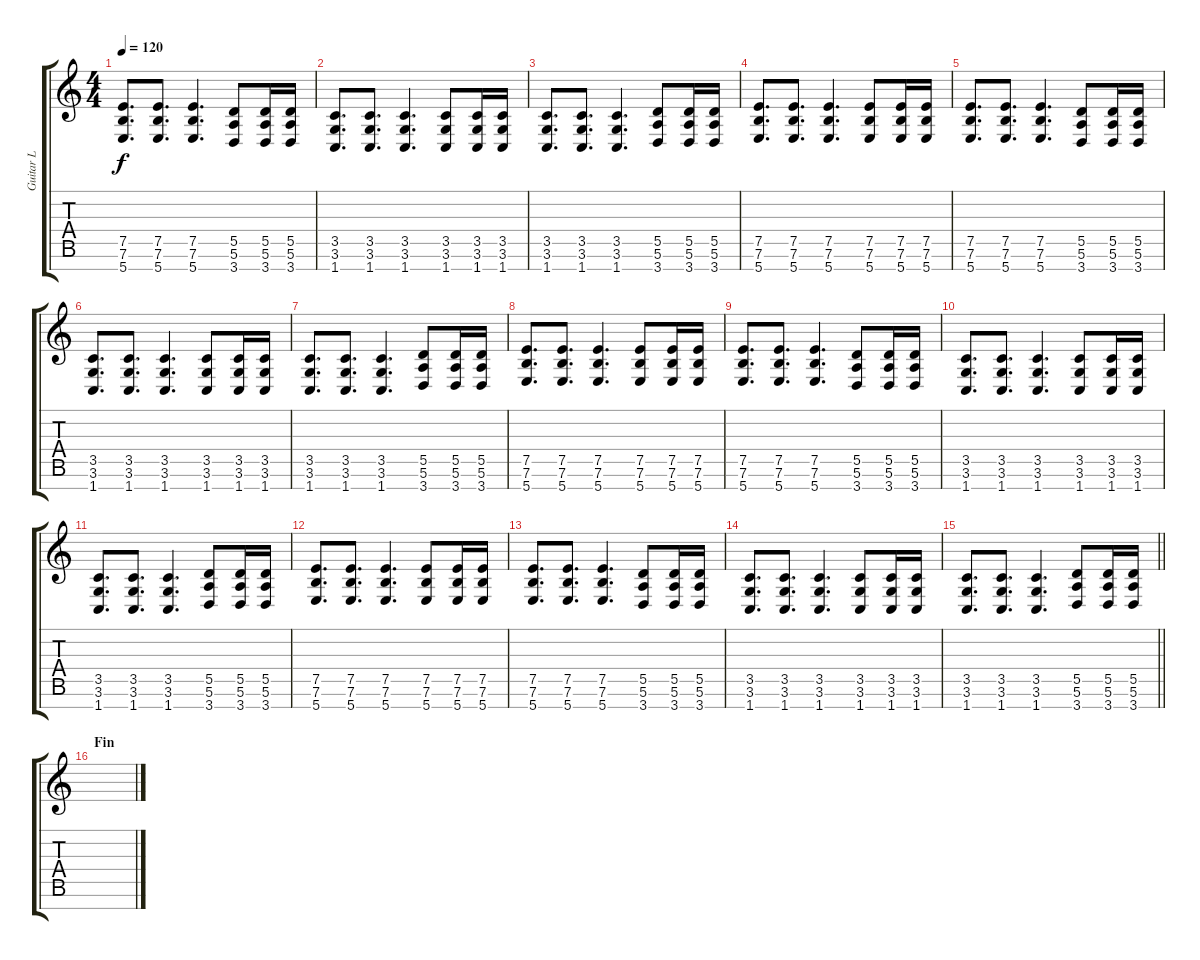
\track ("Guitar L" "Guitar L") {instrument distortionguitar}
\staff {score tabs}
\tuning (E4 B3 G3 D3 A2 E2 B1) {hide}
\ts (4 4)
\tempo 120
\clef g2
\ks c
(7.5 7.6 5.7).8{d dy f} (7.5 7.6 5.7).8{d} (7.5 7.6 5.7).4{d} (5.5 5.6 3.7).8 (5.5 5.6 3.7).16 (5.5 5.6 3.7).16 |
(3.5 3.6 1.7).8{d} (3.5 3.6 1.7).8{d} (3.5 3.6 1.7).4{d} (3.5 3.6 1.7).8 (3.5 3.6 1.7).16 (3.5 3.6 1.7).16 |
(3.5 3.6 1.7).8{d} (3.5 3.6 1.7).8{d} (3.5 3.6 1.7).4{d} (5.5 5.6 3.7).8 (5.5 5.6 3.7).16 (5.5 5.6 3.7).16 |
(7.5 7.6 5.7).8{d} (7.5 7.6 5.7).8{d} (7.5 7.6 5.7).4{d} (7.5 7.6 5.7).8 (7.5 7.6 5.7).16 (7.5 7.6 5.7).16 |
(7.5 7.6 5.7).8{d} (7.5 7.6 5.7).8{d} (7.5 7.6 5.7).4{d} (5.5 5.6 3.7).8 (5.5 5.6 3.7).16 (5.5 5.6 3.7).16 |
(3.5 3.6 1.7).8{d} (3.5 3.6 1.7).8{d} (3.5 3.6 1.7).4{d} (3.5 3.6 1.7).8 (3.5 3.6 1.7).16 (3.5 3.6 1.7).16 |
(3.5 3.6 1.7).8{d} (3.5 3.6 1.7).8{d} (3.5 3.6 1.7).4{d} (5.5 5.6 3.7).8 (5.5 5.6 3.7).16 (5.5 5.6 3.7).16 |
(7.5 7.6 5.7).8{d} (7.5 7.6 5.7).8{d} (7.5 7.6 5.7).4{d} (7.5 7.6 5.7).8 (7.5 7.6 5.7).16 (7.5 7.6 5.7).16 |
(7.5 7.6 5.7).8{d} (7.5 7.6 5.7).8{d} (7.5 7.6 5.7).4{d} (5.5 5.6 3.7).8 (5.5 5.6 3.7).16 (5.5 5.6 3.7).16 |
(3.5 3.6 1.7).8{d} (3.5 3.6 1.7).8{d} (3.5 3.6 1.7).4{d} (3.5 3.6 1.7).8 (3.5 3.6 1.7).16 (3.5 3.6 1.7).16 |
(3.5 3.6 1.7).8{d} (3.5 3.6 1.7).8{d} (3.5 3.6 1.7).4{d} (5.5 5.6 3.7).8 (5.5 5.6 3.7).16 (5.5 5.6 3.7).16 |
(7.5 7.6 5.7).8{d} (7.5 7.6 5.7).8{d} (7.5 7.6 5.7).4{d} (7.5 7.6 5.7).8 (7.5 7.6 5.7).16 (7.5 7.6 5.7).16 |
(7.5 7.6 5.7).8{d} (7.5 7.6 5.7).8{d} (7.5 7.6 5.7).4{d} (5.5 5.6 3.7).8 (5.5 5.6 3.7).16 (5.5 5.6 3.7).16 |
(3.5 3.6 1.7).8{d} (3.5 3.6 1.7).8{d} (3.5 3.6 1.7).4{d} (3.5 3.6 1.7).8 (3.5 3.6 1.7).16 (3.5 3.6 1.7).16 |
\barLineRight lightlight
(3.5 3.6 1.7).8{d} (3.5 3.6 1.7).8{d} (3.5 3.6 1.7).4{d} (5.5 5.6 3.7).8 (5.5 5.6 3.7).16 (5.5 5.6 3.7).16 |
\section ("" "Fin")
